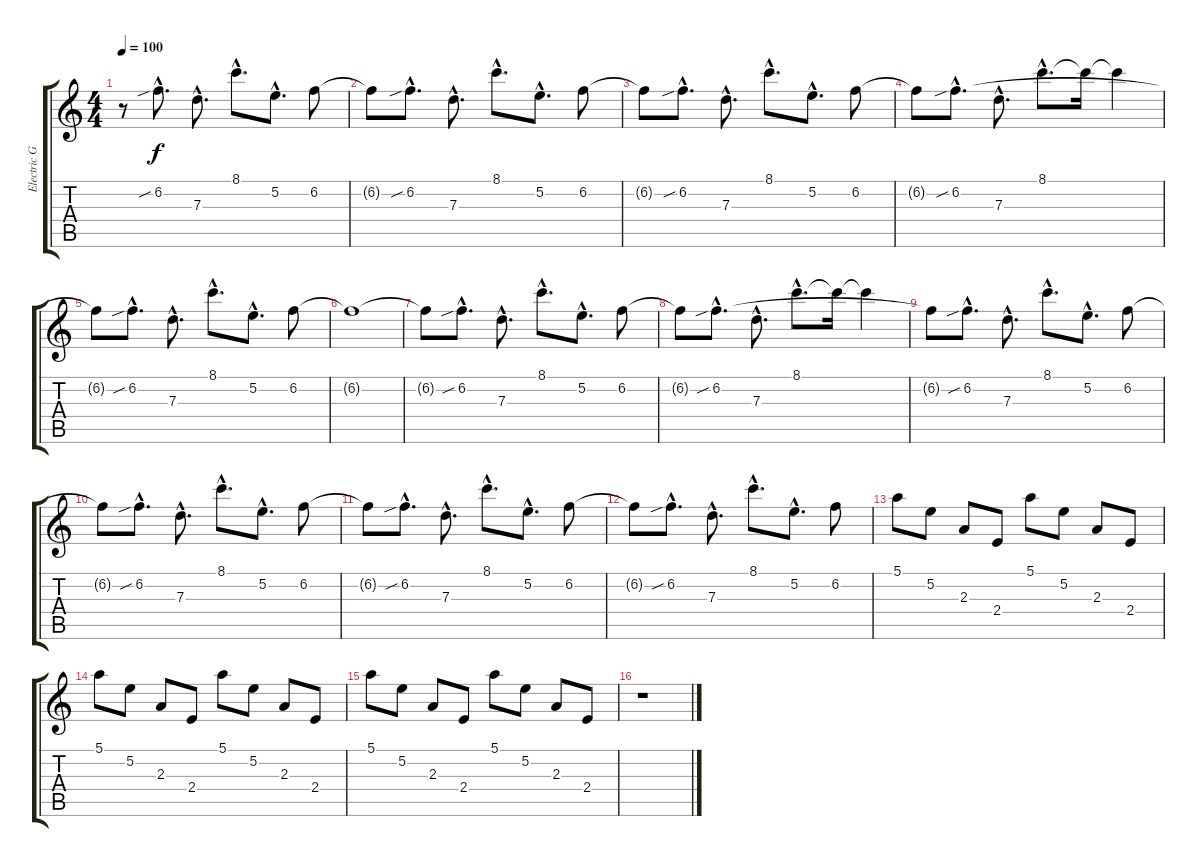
\track ("Electric Guitar" "Electric G") {instrument distortionguitar}
\staff {score tabs}
\tuning (E4 B3 G3 D3 A2 E2) {hide}
\ts (4 4)
\tempo 100
\clef g2
\ks c
r.8{dy f} 6.2{sib hac}.8{d} 7.3{hac}.8{d} 8.1{hac}.8{d} 5.2{hac}.8{d} 6.2.8 |
6.2{t}.8 6.2{sib hac}.8{d} 7.3{hac}.8{d} 8.1{hac}.8{d} 5.2{hac}.8{d} 6.2.8 |
6.2{t}.8 6.2{sib hac}.8{d} 7.3{hac}.8{d} 8.1{hac}.8{d} 5.2{hac}.8{d} 6.2.8 |
6.2{t}.8 6.2{sib hac}.8{d} 7.3{hac}.8{d} 8.1{hac}.8{d} 8.1{t}.16 8.1{t}.4 |
6.2{t}.8 6.2{sib hac}.8{d} 7.3{hac}.8{d} 8.1{hac}.8{d} 5.2{hac}.8{d} 6.2.8 |
6.2{t}.1 |
6.2{t}.8 6.2{sib hac}.8{d} 7.3{hac}.8{d} 8.1{hac}.8{d} 5.2{hac}.8{d} 6.2.8 |
6.2{t}.8 6.2{sib hac}.8{d} 7.3{hac}.8{d} 8.1{hac}.8{d} 8.1{t}.16 8.1{t}.4 |
6.2{t}.8 6.2{sib hac}.8{d} 7.3{hac}.8{d} 8.1{hac}.8{d} 5.2{hac}.8{d} 6.2.8 |
6.2{t}.8 6.2{sib hac}.8{d} 7.3{hac}.8{d} 8.1{hac}.8{d} 5.2{hac}.8{d} 6.2.8 |
6.2{t}.8 6.2{sib hac}.8{d} 7.3{hac}.8{d} 8.1{hac}.8{d} 5.2{hac}.8{d} 6.2.8 |
6.2{t}.8 6.2{sib hac}.8{d} 7.3{hac}.8{d} 8.1{hac}.8{d} 5.2{hac}.8{d} 6.2.8 |
5.1.8 5.2.8 2.3.8 2.4.8 5.1.8 5.2.8 2.3.8 2.4.8 |
5.1.8 5.2.8 2.3.8 2.4.8 5.1.8 5.2.8 2.3.8 2.4.8 |
5.1.8 5.2.8 2.3.8 2.4.8 5.1.8 5.2.8 2.3.8 2.4.8 |
r.1
